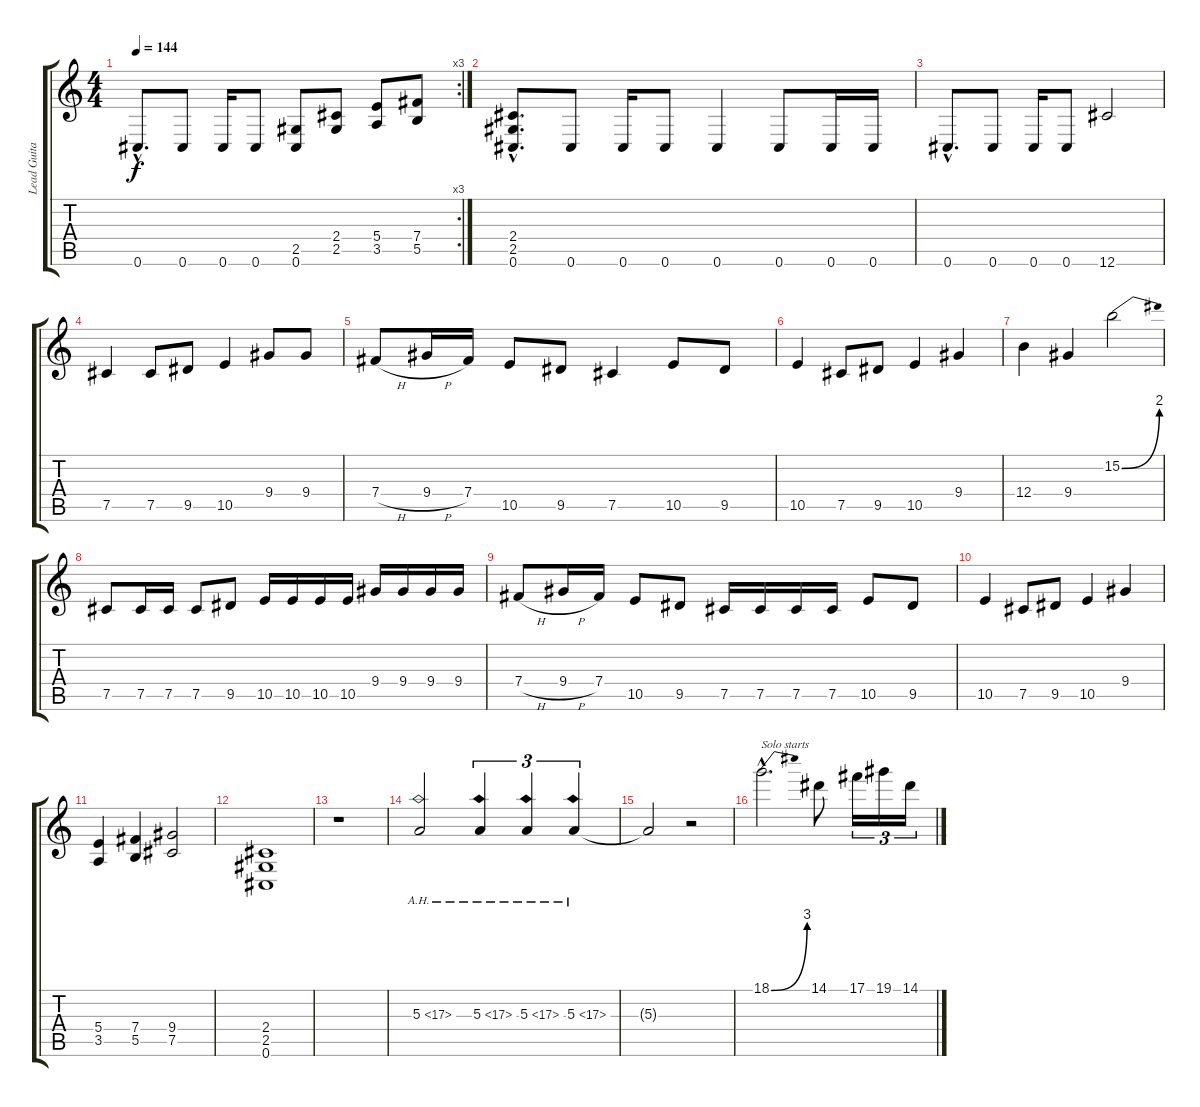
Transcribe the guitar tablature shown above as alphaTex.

\track ("Lead Guitar" "Lead Guita") {instrument overdrivenguitar}
\staff {score tabs}
\tuning (Db4 Ab3 E3 B2 Gb2 Db2) {hide}
\rc 3
\ts (4 4)
\tempo 144
\clef g2
\ks c
0.6{hac}.8{d dy f} 0.6.8 0.6.16 0.6.8 (2.5 0.6).8 (2.4 2.5).8 (5.4 3.5).8 (7.4 5.5).8 |
(2.4{hac} 2.5{hac} 0.6{hac}).8{d} 0.6.8 0.6.16 0.6.8 0.6.4 0.6.8 0.6.16 0.6.16 |
0.6{hac}.8{d} 0.6.8 0.6.16 0.6.8 12.6.2 |
7.5.4 7.5.8 9.5.8 10.5.4 9.4.8 9.4.8 |
7.4{h}.8 9.4{h}.16 7.4.16 10.5.8 9.5.8 7.5.4 10.5.8 9.5.8 |
10.5.4 7.5.8 9.5.8 10.5.4 9.4.4 |
12.4.4 9.4.4 15.2{be (bend 0 0 60 8)}.2 |
7.5.8 7.5.16 7.5.16 7.5.8 9.5.8 10.5.16 10.5.16 10.5.16 10.5.16 9.4.16 9.4.16 9.4.16 9.4.16 |
7.4{h}.8 9.4{h}.16 7.4.16 10.5.8 9.5.8 7.5.16 7.5.16 7.5.16 7.5.16 10.5.8 9.5.8 |
10.5.4 7.5.8 9.5.8 10.5.4 9.4.4 |
(5.4 3.5).4 (7.4 5.5).4 (9.4 7.5).2 |
(2.4 2.5 0.6).1 |
r.1 |
5.3{ah 12}.2 5.3{ah 12}.4{tu (3 2)} 5.3{ah 12}.4{tu (3 2)} 5.3{ah 12}.4{tu (3 2)} |
5.3{t}.2 r.2 |
18.1{be (bend 0 0 60 12) hac}.2{d txt "Solo starts"} 14.1.8 17.1.16{tu (3 2)} 19.1.16{tu (3 2)} 14.1.16{tu (3 2)}
